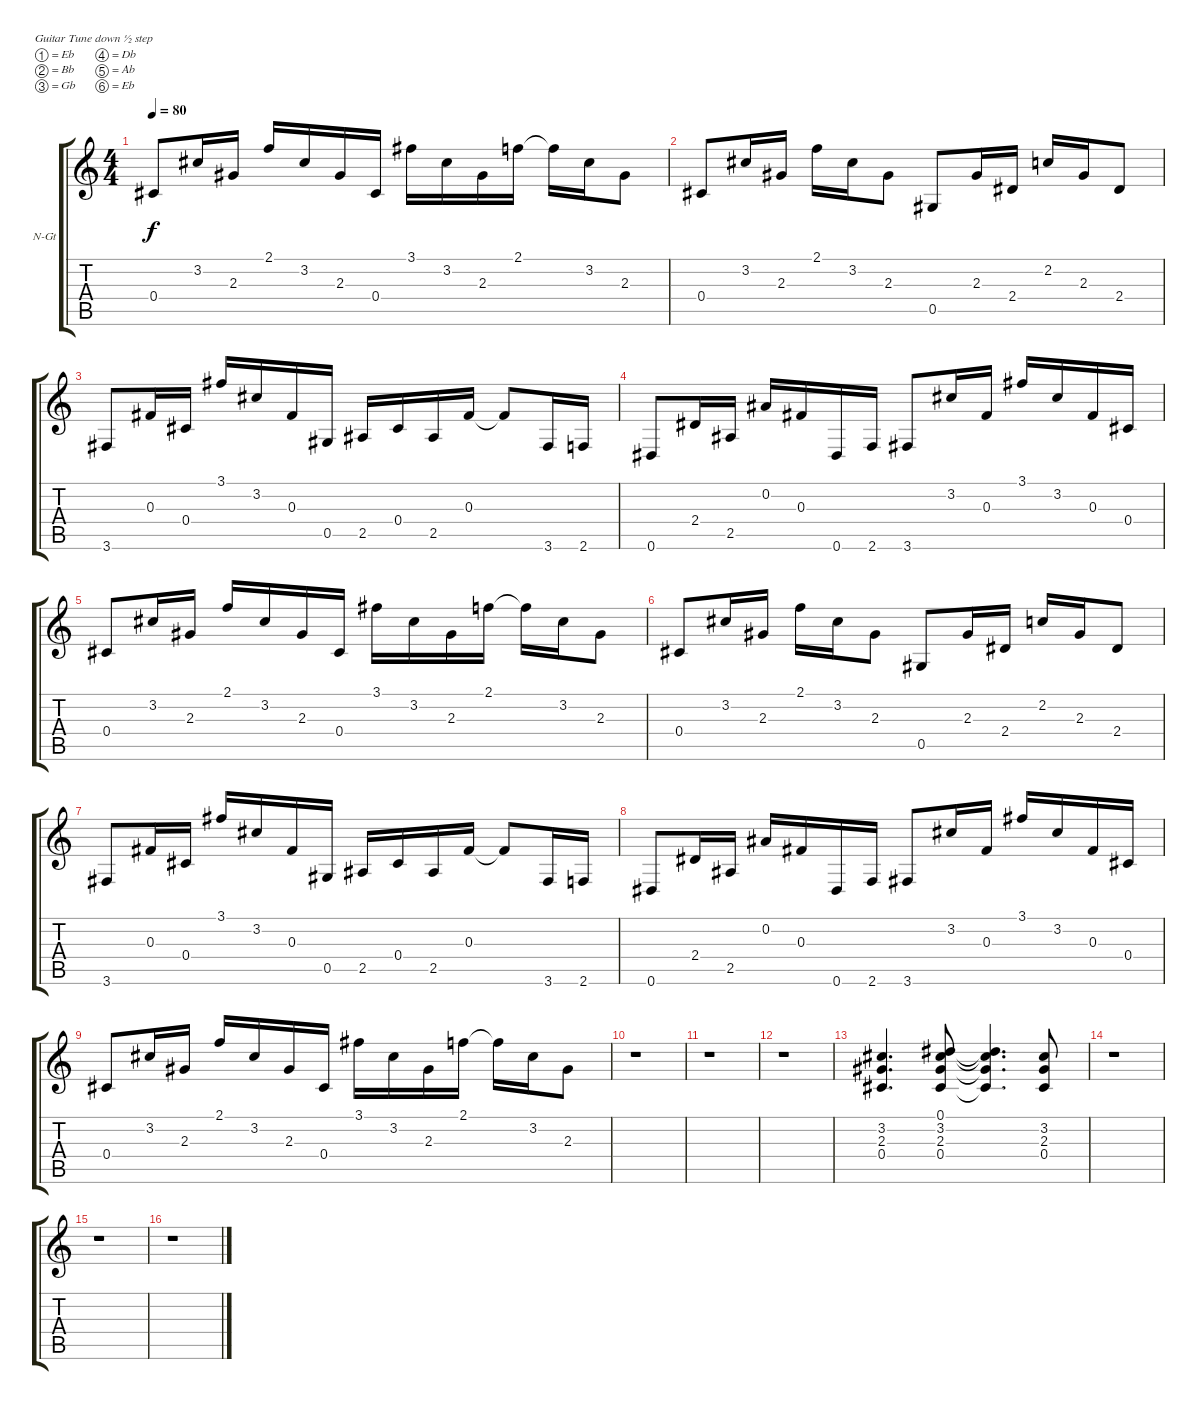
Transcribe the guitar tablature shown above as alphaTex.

\bracketExtendMode groupsimilarinstruments
\firstSystemTrackNameOrientation horizontal
\otherSystemsTrackNameOrientation horizontal
\track ("Acoustic Guitar" "N-Gt") {instrument acousticgrandpiano}
\staff {score tabs}
\tuning (Eb4 Bb3 Gb3 Db3 Ab2 Eb2)
\displaytranspose 12
\ts (4 4)
\tempo 80
\clef g2
\ks c
0.4.8{dy f} 3.2.16 2.3.16 2.1.16 3.2.16 2.3.16 0.4.16 3.1.16 3.2.16 2.3.16 2.1.16 2.1{t}.16 3.2.16 2.3.8 |
0.4.8 3.2.16 2.3.16 2.1.16 3.2.16 2.3.8 0.5.8 2.3.16 2.4.16 2.2.16 2.3.16 2.4.8 |
3.6.8 0.3.16 0.4.16 3.1.16 3.2.16 0.3.16 0.5.16 2.5.16 0.4.16 2.5.16 0.3.16 0.3{t}.8 3.6.16 2.6.16 |
0.6.8 2.4.16 2.5.16 0.2.16 0.3.16 0.6.16 2.6.16 3.6.8 3.2.16 0.3.16 3.1.16 3.2.16 0.3.16 0.4.16 |
0.4.8 3.2.16 2.3.16 2.1.16 3.2.16 2.3.16 0.4.16 3.1.16 3.2.16 2.3.16 2.1.16 2.1{t}.16 3.2.16 2.3.8 |
0.4.8 3.2.16 2.3.16 2.1.16 3.2.16 2.3.8 0.5.8 2.3.16 2.4.16 2.2.16 2.3.16 2.4.8 |
3.6.8 0.3.16 0.4.16 3.1.16 3.2.16 0.3.16 0.5.16 2.5.16 0.4.16 2.5.16 0.3.16 0.3{t}.8 3.6.16 2.6.16 |
0.6.8 2.4.16 2.5.16 0.2.16 0.3.16 0.6.16 2.6.16 3.6.8 3.2.16 0.3.16 3.1.16 3.2.16 0.3.16 0.4.16 |
0.4.8 3.2.16 2.3.16 2.1.16 3.2.16 2.3.16 0.4.16 3.1.16 3.2.16 2.3.16 2.1.16 2.1{t}.16 3.2.16 2.3.8 |
r.1 |
r.1 |
r.1 |
(3.2 2.3 0.4).4{d} (0.1 3.2 2.3 0.4).8 (0.1{t} 3.2{t} 2.3{t} 0.4{t}).4{d} (3.2 2.3 0.4).8 |
r.1 |
r.1 |
r.1
